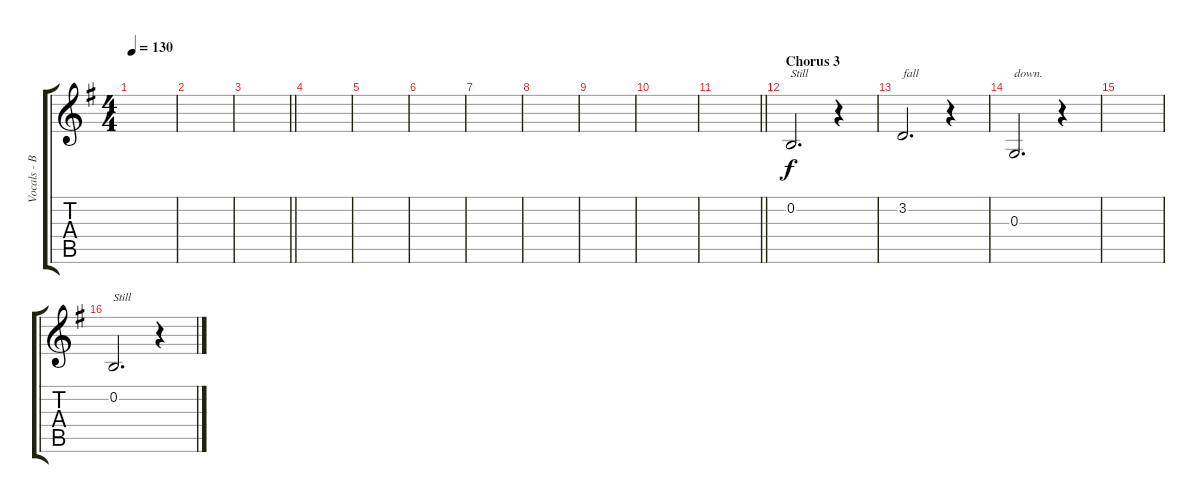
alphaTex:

\track ("Vocals - Ben Johnston" "Vocals - B") {instrument altosax}
\staff {score tabs}
\tuning (E4 B3 G3 D3 A2 E2) {hide}
\ts (4 4)
\tempo 130
\clef g2
\ks g
|
|
\barLineRight lightlight
|
|
|
|
|
|
|
|
\barLineRight lightlight
|
\section ("" "Chorus 3")
0.2.2{d txt "Still"} r.4 |
3.2.2{d txt "fall"} r.4 |
0.3.2{d txt "down."} r.4 |
|
0.2.2{d txt "Still"} r.4
